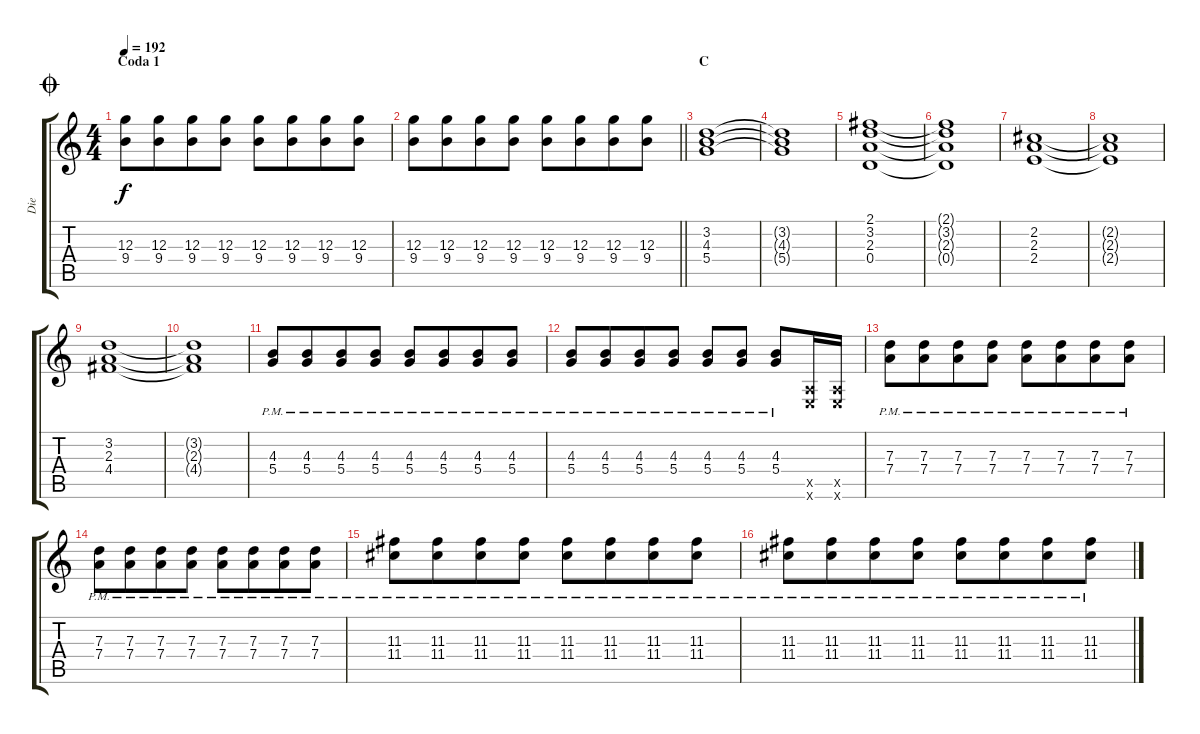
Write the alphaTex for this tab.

\track ("Die" "Die") {instrument distortionguitar}
\staff {score tabs}
\tuning (E4 B3 G3 D3 A2 E2) {hide}
\ts (4 4)
\section ("" "Coda 1")
\jump coda
\tempo 192
\clef g2
\ks c
(12.3 9.4).8{dy f} (12.3 9.4).8{beam merge} (12.3 9.4).8 (12.3 9.4).8{beam split} (12.3 9.4).8 (12.3 9.4).8{beam merge} (12.3 9.4).8 (12.3 9.4).8 |
\barLineRight lightlight
(12.3 9.4).8 (12.3 9.4).8{beam merge} (12.3 9.4).8 (12.3 9.4).8{beam split} (12.3 9.4).8 (12.3 9.4).8{beam merge} (12.3 9.4).8 (12.3 9.4).8 |
\section ("" "C")
(3.2 4.3 5.4).1 |
(3.2{t} 4.3{t} 5.4{t}).1 |
(2.1 3.2 2.3 0.4).1 |
(2.1{t} 3.2{t} 2.3{t} 0.4{t}).1 |
(2.2 2.3 2.4).1 |
(2.2{t} 2.3{t} 2.4{t}).1 |
(3.2 2.3 4.4).1 |
(3.2{t} 2.3{t} 4.4{t}).1 |
(4.3{pm} 5.4{pm}).8 (4.3{pm} 5.4{pm}).8{beam merge} (4.3{pm} 5.4{pm}).8 (4.3{pm} 5.4{pm}).8 (4.3{pm} 5.4{pm}).8 (4.3{pm} 5.4{pm}).8{beam merge} (4.3{pm} 5.4{pm}).8 (4.3{pm} 5.4{pm}).8 |
(4.3{pm} 5.4{pm}).8 (4.3{pm} 5.4{pm}).8{beam merge} (4.3{pm} 5.4{pm}).8 (4.3{pm} 5.4{pm}).8 (4.3{pm} 5.4{pm}).8 (4.3{pm} 5.4{pm}).8 (4.3{pm} 5.4{pm}).8 (0.5{x} 0.6{x}).16 (0.5{x} 0.6{x}).16 |
(7.3{pm} 7.4{pm}).8 (7.3{pm} 7.4{pm}).8{beam merge} (7.3{pm} 7.4{pm}).8 (7.3{pm} 7.4{pm}).8 (7.3{pm} 7.4{pm}).8 (7.3{pm} 7.4{pm}).8{beam merge} (7.3{pm} 7.4{pm}).8 (7.3{pm} 7.4{pm}).8 |
(7.3{pm} 7.4{pm}).8 (7.3{pm} 7.4{pm}).8{beam merge} (7.3{pm} 7.4{pm}).8 (7.3{pm} 7.4{pm}).8 (7.3{pm} 7.4{pm}).8 (7.3{pm} 7.4{pm}).8{beam merge} (7.3{pm} 7.4{pm}).8 (7.3{pm} 7.4{pm}).8 |
(11.3{pm} 11.4{pm}).8 (11.3{pm} 11.4{pm}).8{beam merge} (11.3{pm} 11.4{pm}).8 (11.3{pm} 11.4{pm}).8 (11.3{pm} 11.4{pm}).8 (11.3{pm} 11.4{pm}).8{beam merge} (11.3{pm} 11.4{pm}).8 (11.3{pm} 11.4{pm}).8 |
(11.3{pm} 11.4{pm}).8 (11.3{pm} 11.4{pm}).8{beam merge} (11.3{pm} 11.4{pm}).8 (11.3{pm} 11.4{pm}).8 (11.3{pm} 11.4{pm}).8 (11.3{pm} 11.4{pm}).8{beam merge} (11.3{pm} 11.4{pm}).8 (11.3{pm} 11.4{pm}).8
